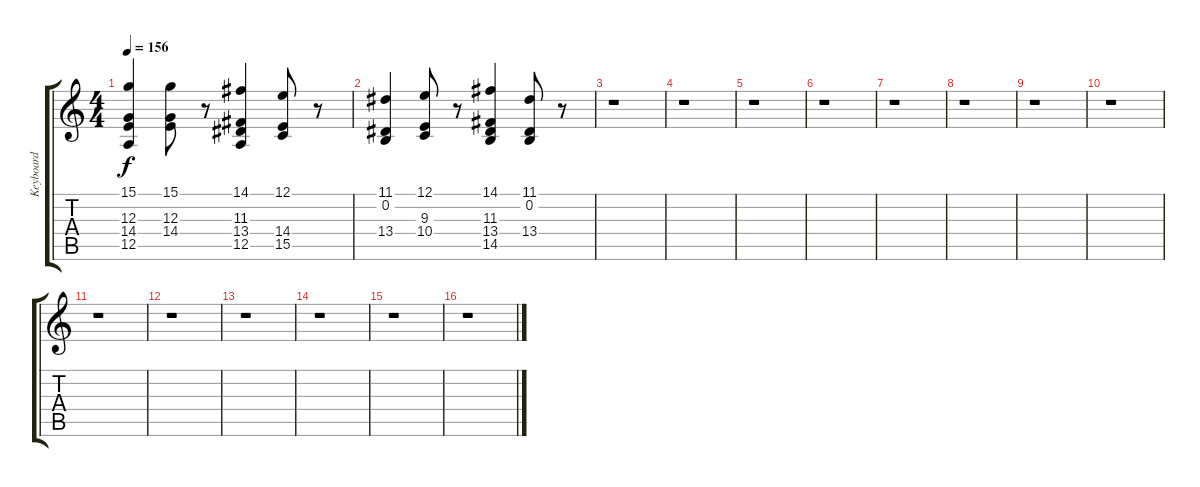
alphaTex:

\track (" Keyboard" " Keyboard") {instrument stringensemble1}
\staff {score tabs}
\tuning (E4 B3 G3 D3 A2 E2) {hide}
\ts (4 4)
\tempo 156
\clef g2
\ks c
(15.1 12.3 14.4 12.5).4{dy f} (15.1 12.3 14.4).8 r.8 (14.1 11.3 13.4 12.5).4 (12.1 14.4 15.5).8 r.8 |
(11.1 0.2 13.4).4 (12.1 9.3 10.4).8 r.8 (14.1 11.3 13.4 14.5).4 (11.1 0.2 13.4).8 r.8 |
r.1 |
r.1 |
r.1 |
r.1 |
r.1 |
r.1 |
r.1 |
r.1 |
r.1 |
r.1 |
r.1 |
r.1 |
r.1 |
r.1
